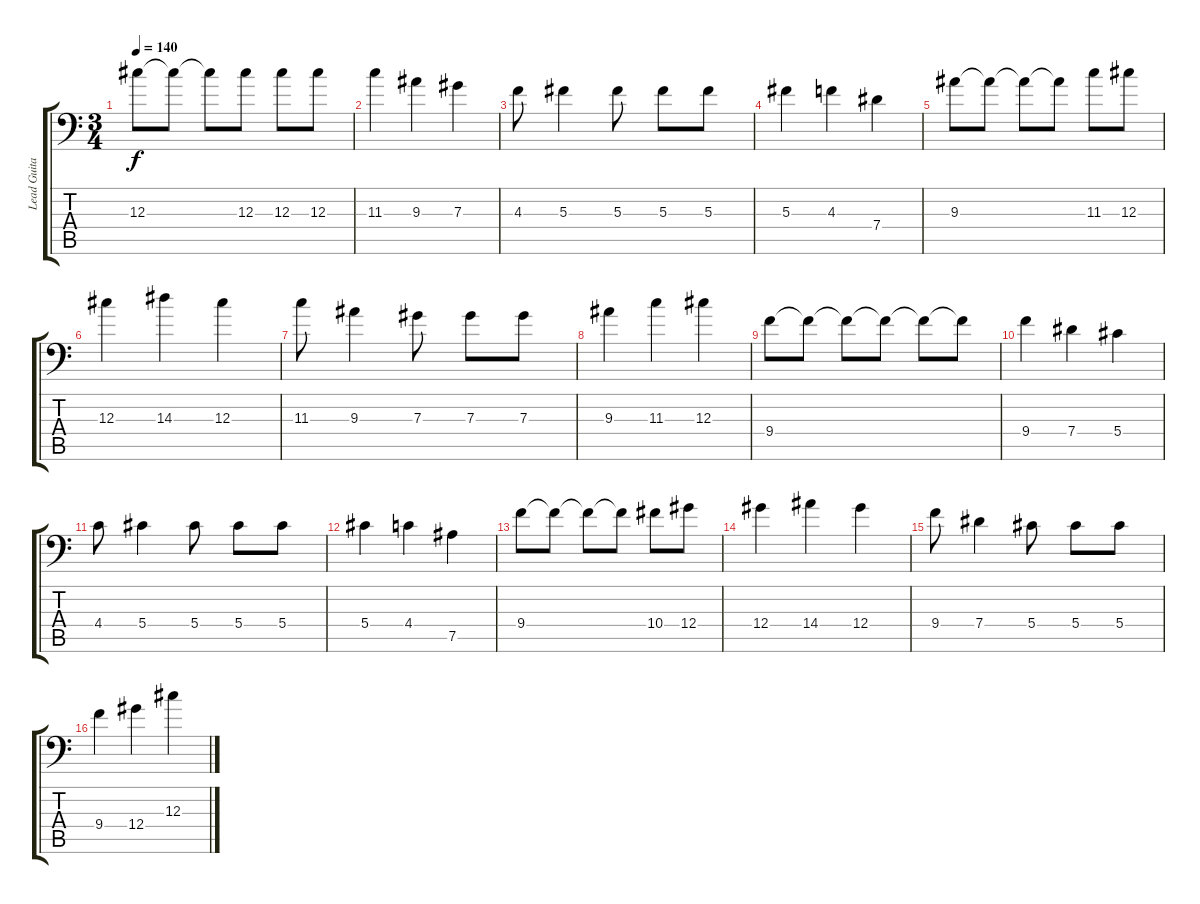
\track ("Lead Guitar I" "Lead Guita") {instrument distortionguitar}
\staff {score tabs}
\tuning (Bb3 F3 Db3 Ab2 Eb2 Bb1) {hide}
\ts (3 4)
\tempo 140
\clef f4
\ks c
12.3.8{dy f} 12.3{t}.8 12.3{t}.8 12.3.8 12.3.8 12.3.8 |
11.3.4 9.3.4 7.3.4 |
4.3.8 5.3.4 5.3.8 5.3.8 5.3.8 |
5.3.4 4.3.4 7.4.4 |
9.3.8 9.3{t}.8 9.3{t}.8 9.3{t}.8 11.3.8 12.3.8 |
12.3.4 14.3.4 12.3.4 |
11.3.8 9.3.4 7.3.8 7.3.8 7.3.8 |
9.3.4 11.3.4 12.3.4 |
9.4.8 9.4{t}.8 9.4{t}.8 9.4{t}.8 9.4{t}.8 9.4{t}.8 |
9.4.4 7.4.4 5.4.4 |
4.4.8 5.4.4 5.4.8 5.4.8 5.4.8 |
5.4.4 4.4.4 7.5.4 |
9.4.8 9.4{t}.8 9.4{t}.8 9.4{t}.8 10.4.8 12.4.8 |
12.4.4 14.4.4 12.4.4 |
9.4.8 7.4.4 5.4.8 5.4.8 5.4.8 |
9.4.4 12.4.4 12.3.4
